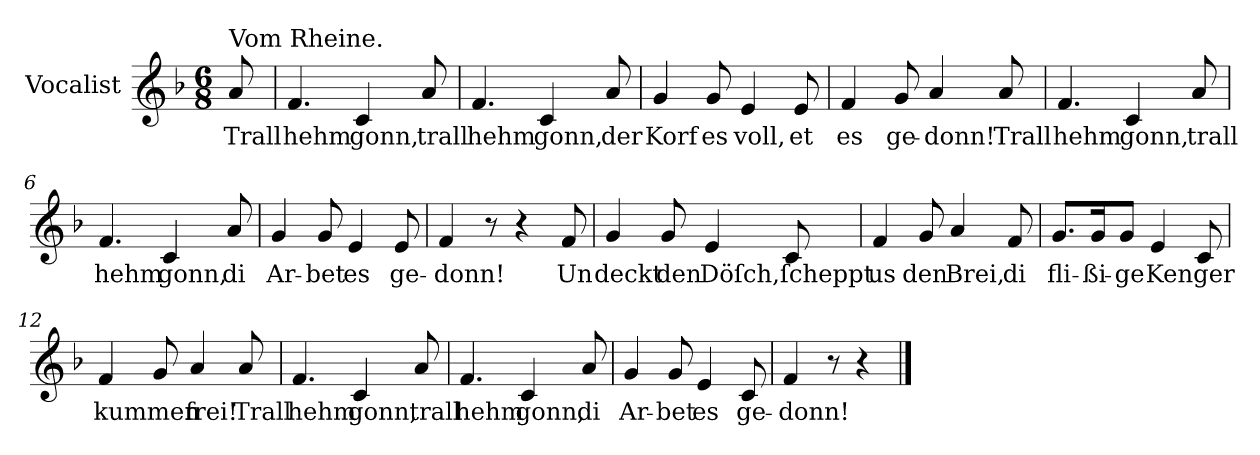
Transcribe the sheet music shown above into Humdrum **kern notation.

**kern	**text
*part1	*part1
*staff1	*staff1
*I"Vocalist	*
*k[b-]	*
*F:	*
*M6/8	*
=	=
!LO:TX:a:t=Vom Rheine.	!
8a	Trall
=1	=1
4.f	hehm
4c	gonn,
8a	trall
=2	=2
4.f	hehm
4c	gonn,
8a	der
=3	=3
4g	Korf
8g	es
4e	voll,
8e	et
=4	=4
4f	es
8g	ge-
4a	-donn!
8a	Trall
=5	=5
4.f	hehm
4c	gonn,
8a	trall
=6	=6
4.f	hehm
4c	gonn,
8a	di
=7	=7
4g	Ar-
8g	-bet
4e	es
8e	ge-
=8	=8
4f	-donn!
8r	.
4r	.
8f	Un
=9	=9
4g	deckt
8g	den
4e	Döſch,
8c	ſcheppt
=10	=10
4f	us
8g	den
4a	Brei,
8f	di
=11	=11
8.gL	fli-
16gK	-ßi-
8gJ	-ge
4e	Kenger
8c	.
=12	=12
4f	kummen
8g	.
4a	frei!
8a	Trall
=13	=13
4.f	hehm
4c	gonn,
8a	trall
=14	=14
4.f	hehm
4c	gonn,
8a	di
=15	=15
4g	Ar-
8g	-bet
4e	es
8c	ge-
=16	=16
4f	-donn!
8r	.
4r	.
==	==
*-	*-
